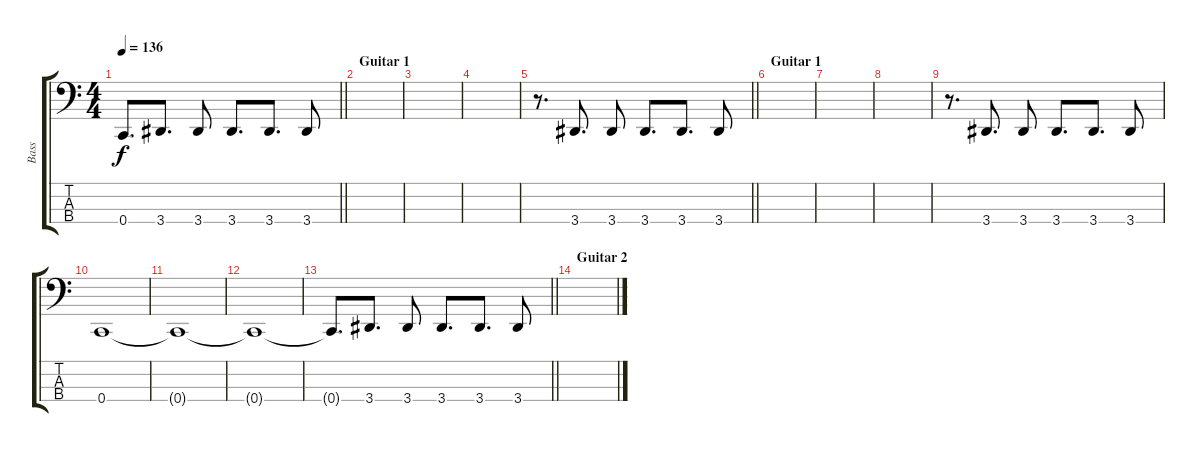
\track ("Bass" "Bass") {instrument electricbasspick}
\staff {score tabs}
\tuning (F2 C2 G1 C1) {hide}
\ts (4 4)
\tempo 136
\clef f4
\barLineRight lightlight
\ks c
0.4{t}.8{d dy f} 3.4.8{d} 3.4.8 3.4.8{d} 3.4.8{d} 3.4.8 |
\section ("" "Guitar 1")
|
|
|
\barLineRight lightlight
r.8{d} 3.4.8{d} 3.4.8 3.4.8{d} 3.4.8{d} 3.4.8 |
\section ("" "Guitar 1")
|
|
|
r.8{d} 3.4.8{d} 3.4.8 3.4.8{d} 3.4.8{d} 3.4.8 |
0.4.1 |
0.4{t}.1 |
0.4{t}.1 |
\barLineRight lightlight
0.4{t}.8{d} 3.4.8{d} 3.4.8 3.4.8{d} 3.4.8{d} 3.4.8 |
\section ("" "Guitar 2")
